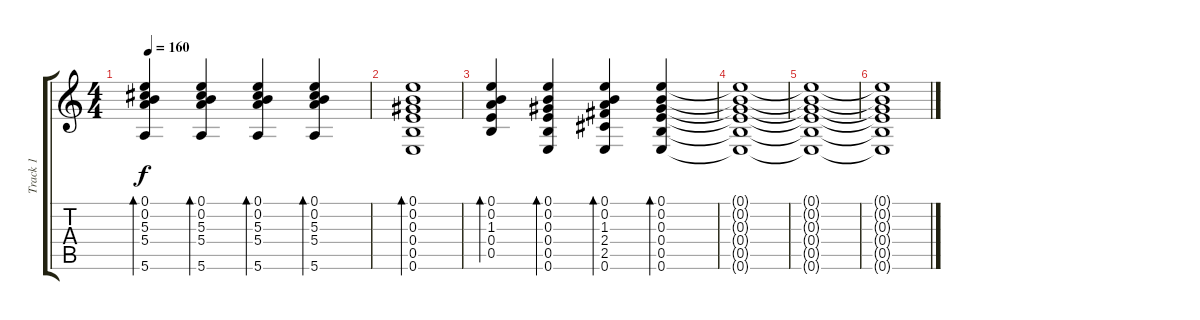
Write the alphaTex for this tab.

\track ("Track 1" "Track 1") {instrument acousticguitarsteel}
\staff {score tabs}
\tuning (E4 B3 Ab3 E3 B2 E2) {hide}
\ts (4 4)
\tempo 160
\clef g2
\ks c
(0.1 0.2 5.3 5.4 5.6).4{bd 30 dy f} (0.1 0.2 5.3 5.4 5.6).4{bd 30} (0.1 0.2 5.3 5.4 5.6).4{bd 30} (0.1 0.2 5.3 5.4 5.6).4{bd 30} |
(0.1 0.2 0.3 0.4 0.5 0.6).1{bd 30} |
(0.1 0.2 1.3 0.4 0.5).4{bd 30} (0.1 0.2 0.3 0.4 0.5 0.6).4{bd 30} (0.1 0.2 1.3 2.4 2.5 0.6).4{bd 30} (0.1 0.2 0.3 0.4 0.5 0.6).4{bd 30} |
(0.1{t} 0.2{t} 0.3{t} 0.4{t} 0.5{t} 0.6{t}).1 |
(0.1{t} 0.2{t} 0.3{t} 0.4{t} 0.5{t} 0.6{t}).1 |
(0.1{t} 0.2{t} 0.3{t} 0.4{t} 0.5{t} 0.6{t}).1
